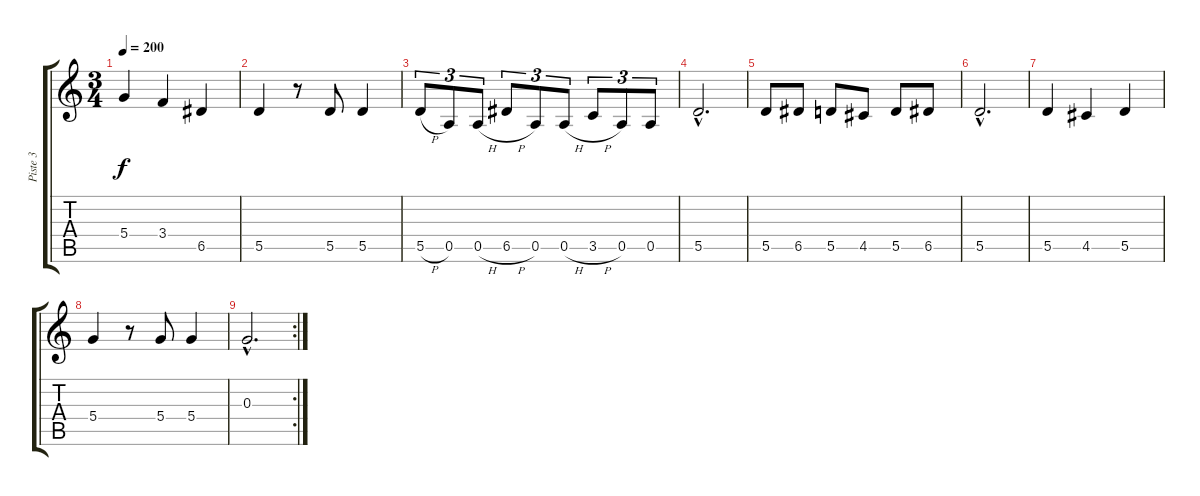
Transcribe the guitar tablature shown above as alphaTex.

\track ("Piste 3" "Piste 3") {instrument acousticguitarnylon}
\staff {score tabs}
\tuning (E4 B3 G3 D3 A2 E2) {hide}
\ts (3 4)
\tempo 200
\clef g2
\ks c
5.4.4{dy f} 3.4.4 6.5.4 |
5.5.4 r.8 5.5.8 5.5.4 |
5.5{h}.8{tu (3 2)} 0.5.8{tu (3 2)} 0.5{h}.8{tu (3 2)} 6.5{h}.8{tu (3 2)} 0.5.8{tu (3 2)} 0.5{h}.8{tu (3 2)} 3.5{h}.8{tu (3 2)} 0.5.8{tu (3 2)} 0.5.8{tu (3 2)} |
5.5{hac}.2{d} |
5.5.8 6.5.8 5.5.8 4.5.8 5.5.8 6.5.8 |
5.5{hac}.2{d} |
5.5.4 4.5.4 5.5.4 |
5.4.4 r.8 5.4.8 5.4.4 |
\rc 2
0.3{hac}.2{d}
